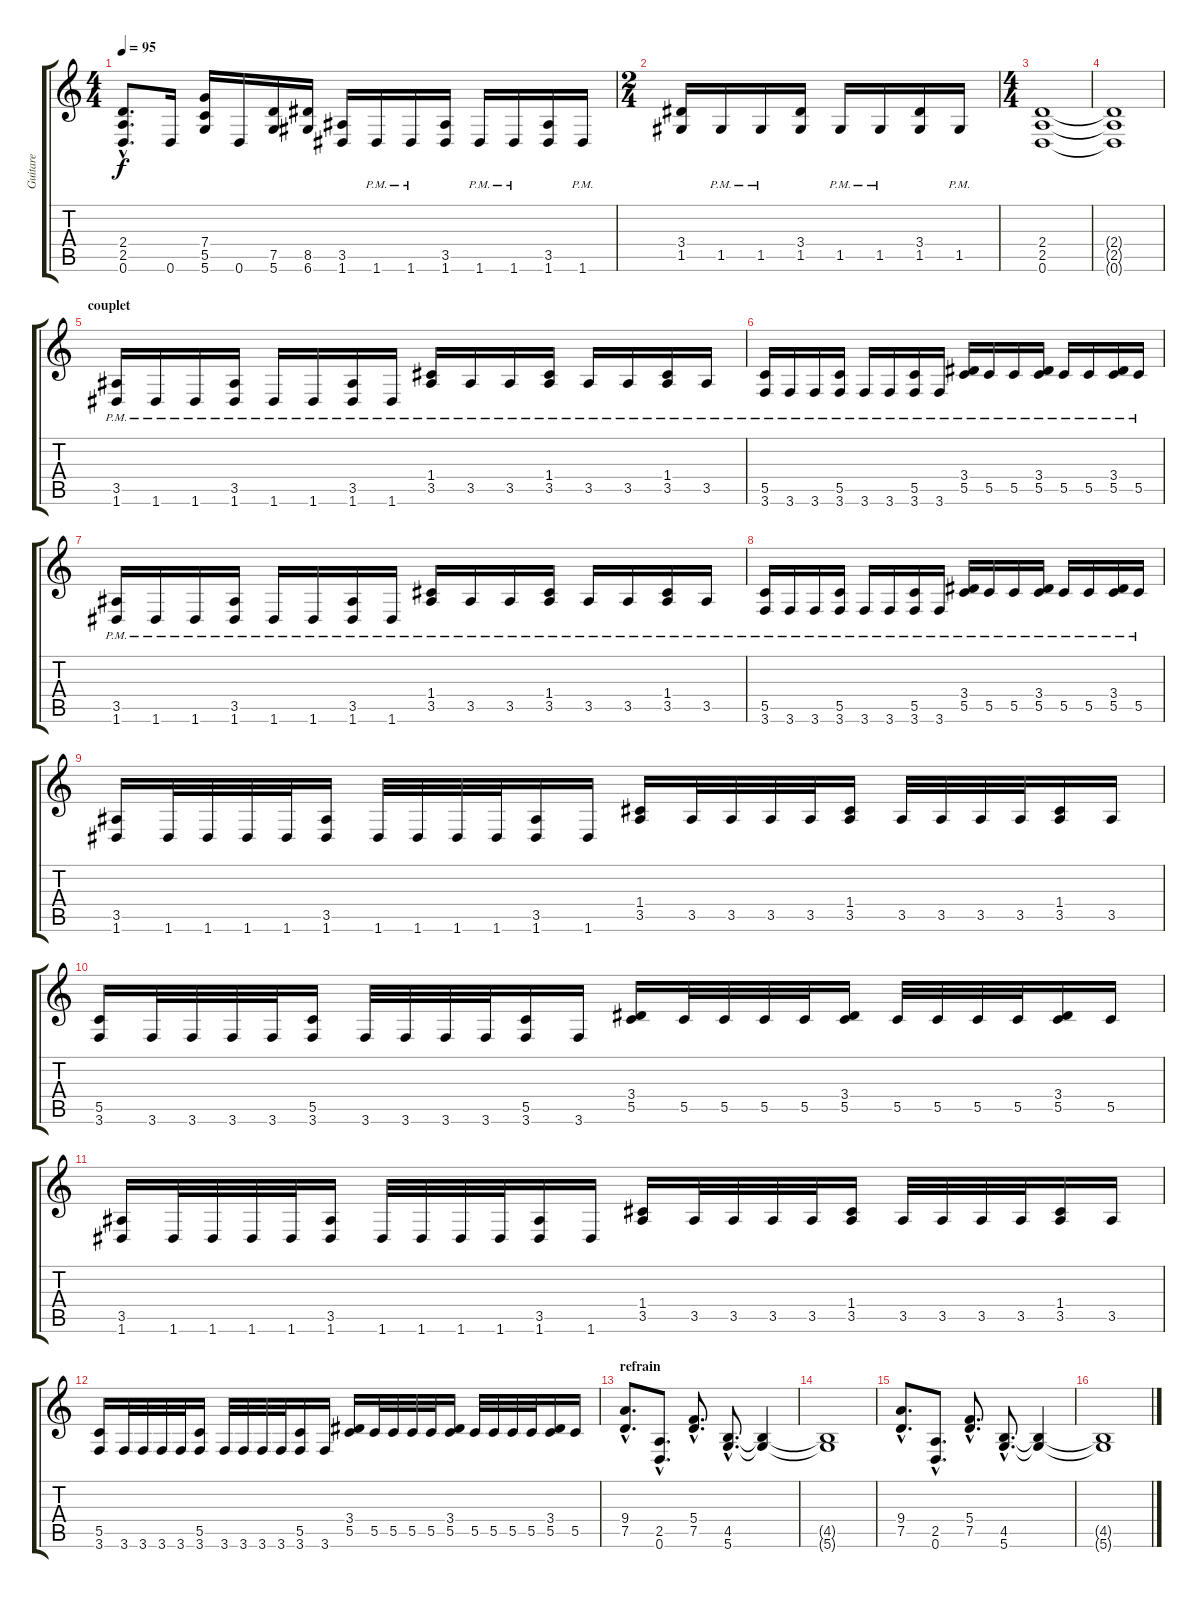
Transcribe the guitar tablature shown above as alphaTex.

\track ("Guitare" "Guitare") {instrument distortionguitar}
\staff {score tabs}
\tuning (D4 A3 F3 C3 G2 D2) {hide}
\ts (4 4)
\tempo 95
\clef g2
\ks c
(2.4{hac} 2.5{hac} 0.6{hac}).8{d dy f} 0.6.16 (7.4 5.5 5.6).16 0.6.16 (7.5 5.6).16 (8.5 6.6).16 (3.5 1.6).16 1.6{pm}.16 1.6{pm}.16 (3.5 1.6).16 1.6{pm}.16 1.6{pm}.16 (3.5 1.6).16 1.6{pm}.16 |
\ts (2 4)
(3.4 1.5).16 1.5{pm}.16 1.5{pm}.16 (3.4 1.5).16 1.5{pm}.16 1.5{pm}.16 (3.4 1.5).16 1.5{pm}.16 |
\ts (4 4)
(2.4 2.5 0.6).1 |
(2.4{t} 2.5{t} 0.6{t}).1 |
\section ("" "couplet")
(3.5 1.6{pm}).16 1.6{pm}.16 1.6{pm}.16 (3.5 1.6{pm}).16 1.6{pm}.16 1.6{pm}.16 (3.5 1.6{pm}).16 1.6{pm}.16 (1.4{pm} 3.5{pm}).16 3.5{pm}.16 3.5{pm}.16 (1.4{pm} 3.5{pm}).16 3.5{pm}.16 3.5{pm}.16 (1.4{pm} 3.5{pm}).16 3.5{pm}.16 |
(5.5 3.6{pm}).16 3.6{pm}.16 3.6{pm}.16 (5.5 3.6{pm}).16 3.6{pm}.16 3.6{pm}.16 (5.5 3.6{pm}).16 3.6{pm}.16 (3.4{pm} 5.5{pm}).16 5.5{pm}.16 5.5{pm}.16 (3.4{pm} 5.5{pm}).16 5.5{pm}.16 5.5{pm}.16 (3.4{pm} 5.5{pm}).16 5.5{pm}.16 |
(3.5 1.6{pm}).16 1.6{pm}.16 1.6{pm}.16 (3.5 1.6{pm}).16 1.6{pm}.16 1.6{pm}.16 (3.5 1.6{pm}).16 1.6{pm}.16 (1.4{pm} 3.5{pm}).16 3.5{pm}.16 3.5{pm}.16 (1.4{pm} 3.5{pm}).16 3.5{pm}.16 3.5{pm}.16 (1.4{pm} 3.5{pm}).16 3.5{pm}.16 |
(5.5 3.6{pm}).16 3.6{pm}.16 3.6{pm}.16 (5.5 3.6{pm}).16 3.6{pm}.16 3.6{pm}.16 (5.5 3.6{pm}).16 3.6{pm}.16 (3.4{pm} 5.5{pm}).16 5.5{pm}.16 5.5{pm}.16 (3.4{pm} 5.5{pm}).16 5.5{pm}.16 5.5{pm}.16 (3.4{pm} 5.5{pm}).16 5.5{pm}.16 |
(3.5 1.6).16 1.6.32 1.6.32 1.6.32 1.6.32 (3.5 1.6).16 1.6.32 1.6.32 1.6.32 1.6.32 (3.5 1.6).16 1.6.16 (1.4 3.5).16 3.5.32 3.5.32 3.5.32 3.5.32 (1.4 3.5).16 3.5.32 3.5.32 3.5.32 3.5.32 (1.4 3.5).16 3.5.16 |
(5.5 3.6).16 3.6.32 3.6.32 3.6.32 3.6.32 (5.5 3.6).16 3.6.32 3.6.32 3.6.32 3.6.32 (5.5 3.6).16 3.6.16 (3.4 5.5).16 5.5.32 5.5.32 5.5.32 5.5.32 (3.4 5.5).16 5.5.32 5.5.32 5.5.32 5.5.32 (3.4 5.5).16 5.5.16 |
(3.5 1.6).16 1.6.32 1.6.32 1.6.32 1.6.32 (3.5 1.6).16 1.6.32 1.6.32 1.6.32 1.6.32 (3.5 1.6).16 1.6.16 (1.4 3.5).16 3.5.32 3.5.32 3.5.32 3.5.32 (1.4 3.5).16 3.5.32 3.5.32 3.5.32 3.5.32 (1.4 3.5).16 3.5.16 |
(5.5 3.6).16 3.6.32 3.6.32 3.6.32 3.6.32 (5.5 3.6).16 3.6.32 3.6.32 3.6.32 3.6.32 (5.5 3.6).16 3.6.16 (3.4 5.5).16 5.5.32 5.5.32 5.5.32 5.5.32 (3.4 5.5).16 5.5.32 5.5.32 5.5.32 5.5.32 (3.4 5.5).16 5.5.16 |
\section ("" "refrain")
(9.4{hac} 7.5{hac}).8{d} (2.5{hac} 0.6{hac}).8{d} (5.4{hac} 7.5{hac}).8{d} (4.5{hac} 5.6{hac}).8{d} (4.5{t} 5.6{t}).4 |
(4.5{t} 5.6{t}).1 |
(9.4{hac} 7.5{hac}).8{d} (2.5{hac} 0.6{hac}).8{d} (5.4{hac} 7.5{hac}).8{d} (4.5{hac} 5.6{hac}).8{d} (4.5{t} 5.6{t}).4 |
(4.5{t} 5.6{t}).1
